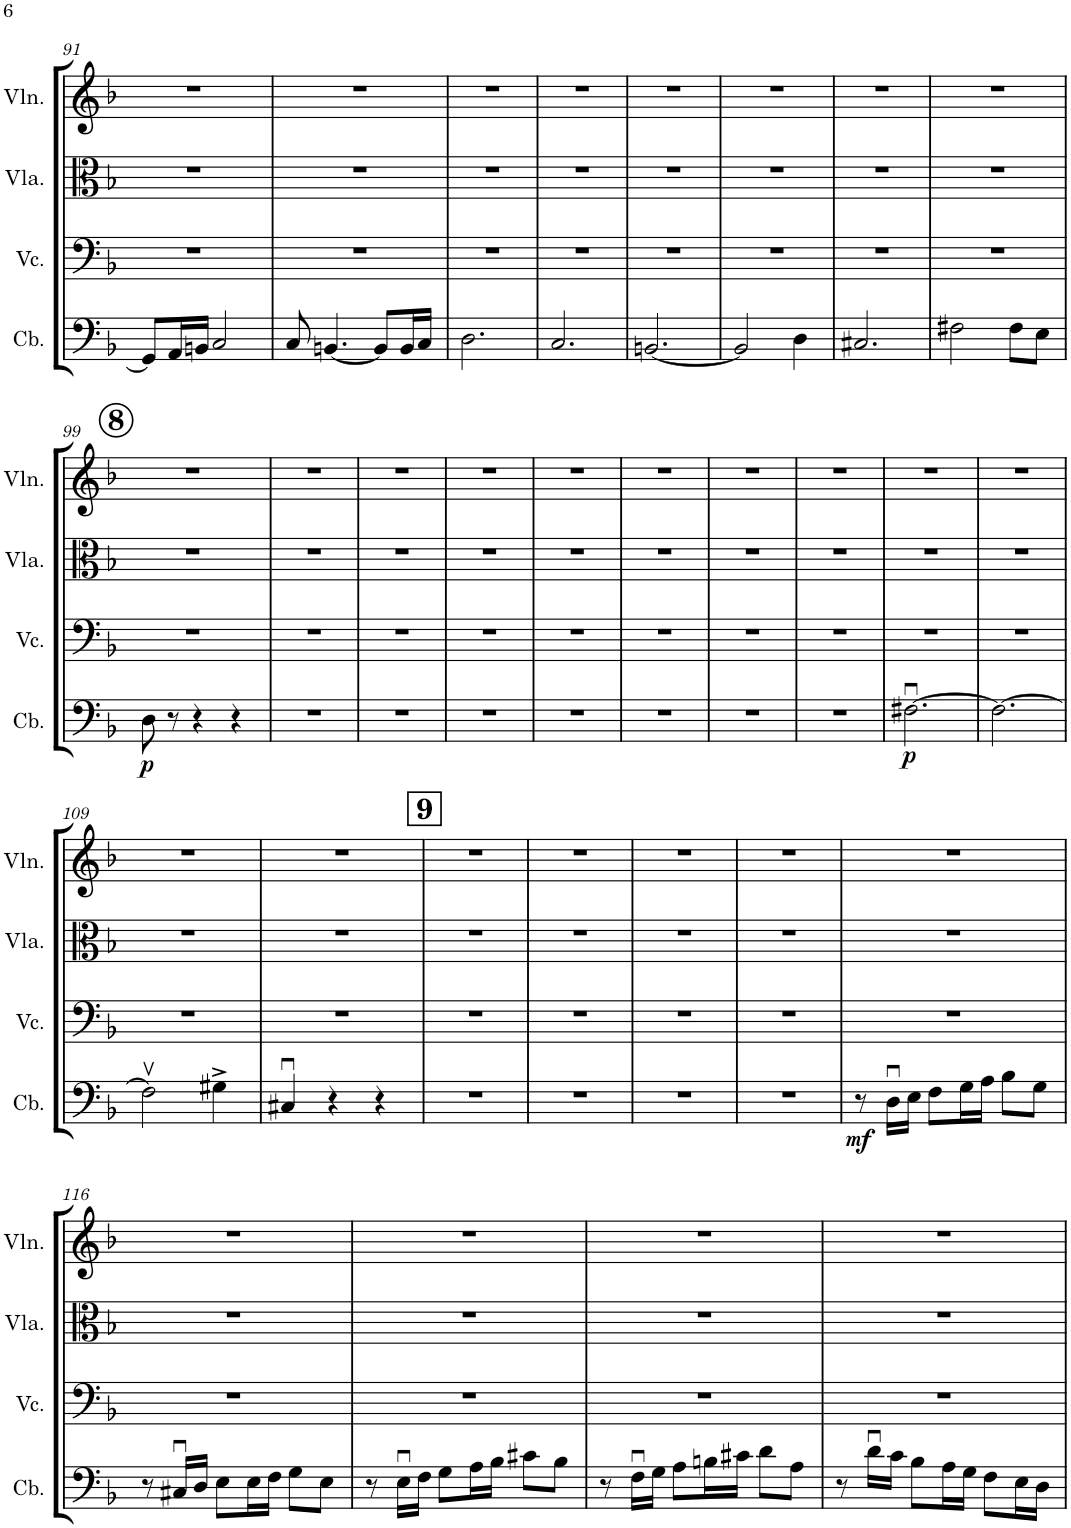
**kern	**dynam	**kern	**kern	**kern
*part4	*part4	*part3	*part2	*part1
*staff4	*staff4	*staff3	*staff2	*staff1
*I"Contrabass	*	*I"Violoncello	*I"Viola	*I"Violin
*I'Cb.	*	*I'Vc.	*I'Vla.	*I'Vln.
!!LO:PB:g=z
*clefF4	*	*clefF4	*clefC3	*clefG2
*Trd7c12	*	*	*	*
*k[b-]	*	*k[b-]	*k[b-]	*k[b-]
*M3/4	*	*M3/4	*M3/4	*M3/4
=91	=91	=91	=91	=91
8GG/L]	.	2.r	2.r	2.r
16AA/L	.	.	.	.
16BBn/JJ	.	.	.	.
2C/	.	.	.	.
=92	=92	=92	=92	=92
8C/	.	2.r	2.r	2.r
[4.BBn/	.	.	.	.
8BB/L]	.	.	.	.
16BB/L	.	.	.	.
16C/JJ	.	.	.	.
=93	=93	=93	=93	=93
2.D\	.	2.r	2.r	2.r
=94	=94	=94	=94	=94
2.C/	.	2.r	2.r	2.r
=95	=95	=95	=95	=95
[2.BBn/	.	2.r	2.r	2.r
=96	=96	=96	=96	=96
2BB/]	.	2.r	2.r	2.r
4D\	.	.	.	.
=97	=97	=97	=97	=97
2.C#X/	.	2.r	2.r	2.r
=98	=98	=98	=98	=98
2F#X\	.	2.r	2.r	2.r
8F#\L	.	.	.	.
8E\J	.	.	.	.
!!LO:LB:g=z
!!LO:REH:place=s1:a:B:cj:enc=circle:fs=14:t=8
=99	=99	=99	=99	=99
!	!LO:DY:b	!	!	!
8D\	p	2.r	2.r	2.r
8r	.	.	.	.
4r	.	.	.	.
4r	.	.	.	.
=100	=100	=100	=100	=100
2.r	.	2.r	2.r	2.r
=101	=101	=101	=101	=101
2.r	.	2.r	2.r	2.r
=102	=102	=102	=102	=102
2.r	.	2.r	2.r	2.r
=103	=103	=103	=103	=103
2.r	.	2.r	2.r	2.r
=104	=104	=104	=104	=104
2.r	.	2.r	2.r	2.r
=105	=105	=105	=105	=105
2.r	.	2.r	2.r	2.r
=106	=106	=106	=106	=106
2.r	.	2.r	2.r	2.r
=107	=107	=107	=107	=107
!	!LO:DY:b	!	!	!
[2.F#Xu\	p	2.r	2.r	2.r
=108	=108	=108	=108	=108
2.F#\_	.	2.r	2.r	2.r
!!LO:LB:g=z
=109	=109	=109	=109	=109
2F#v\]	.	2.r	2.r	2.r
4G#X^\	.	.	.	.
=110	=110	=110	=110	=110
4C#Xu/	.	2.r	2.r	2.r
4r	.	.	.	.
4r	.	.	.	.
!!LO:REH:place=s1:a:B:cj:fs=14:t=9
=111	=111	=111	=111	=111
2.r	.	2.r	2.r	2.r
=112	=112	=112	=112	=112
2.r	.	2.r	2.r	2.r
=113	=113	=113	=113	=113
2.r	.	2.r	2.r	2.r
=114	=114	=114	=114	=114
2.r	.	2.r	2.r	2.r
=115	=115	=115	=115	=115
!	!LO:DY:b	!	!	!
8r	mf	2.r	2.r	2.r
16Du\LL	.	.	.	.
16E\JJ	.	.	.	.
8F\L	.	.	.	.
16G\L	.	.	.	.
16A\JJ	.	.	.	.
8B-\L	.	.	.	.
8G\J	.	.	.	.
!!LO:LB:g=z
=116	=116	=116	=116	=116
8r	.	2.r	2.r	2.r
16C#Xu/LL	.	.	.	.
16D/JJ	.	.	.	.
8E\L	.	.	.	.
16E\L	.	.	.	.
16F\JJ	.	.	.	.
8G\L	.	.	.	.
8E\J	.	.	.	.
=117	=117	=117	=117	=117
8r	.	2.r	2.r	2.r
16Eu\LL	.	.	.	.
16F\JJ	.	.	.	.
8G\L	.	.	.	.
16A\L	.	.	.	.
16B-\JJ	.	.	.	.
8c#X\L	.	.	.	.
8B-\J	.	.	.	.
=118	=118	=118	=118	=118
8r	.	2.r	2.r	2.r
16Fu\LL	.	.	.	.
16G\JJ	.	.	.	.
8A\L	.	.	.	.
16Bn\L	.	.	.	.
16c#X\JJ	.	.	.	.
8d\L	.	.	.	.
8A\J	.	.	.	.
=119	=119	=119	=119	=119
8r	.	2.r	2.r	2.r
16du\LL	.	.	.	.
16c\JJ	.	.	.	.
8B-\L	.	.	.	.
16A\L	.	.	.	.
16G\JJ	.	.	.	.
8F\L	.	.	.	.
16E\L	.	.	.	.
16D\JJ	.	.	.	.
=	=	=	=	=
*-	*-	*-	*-	*-
